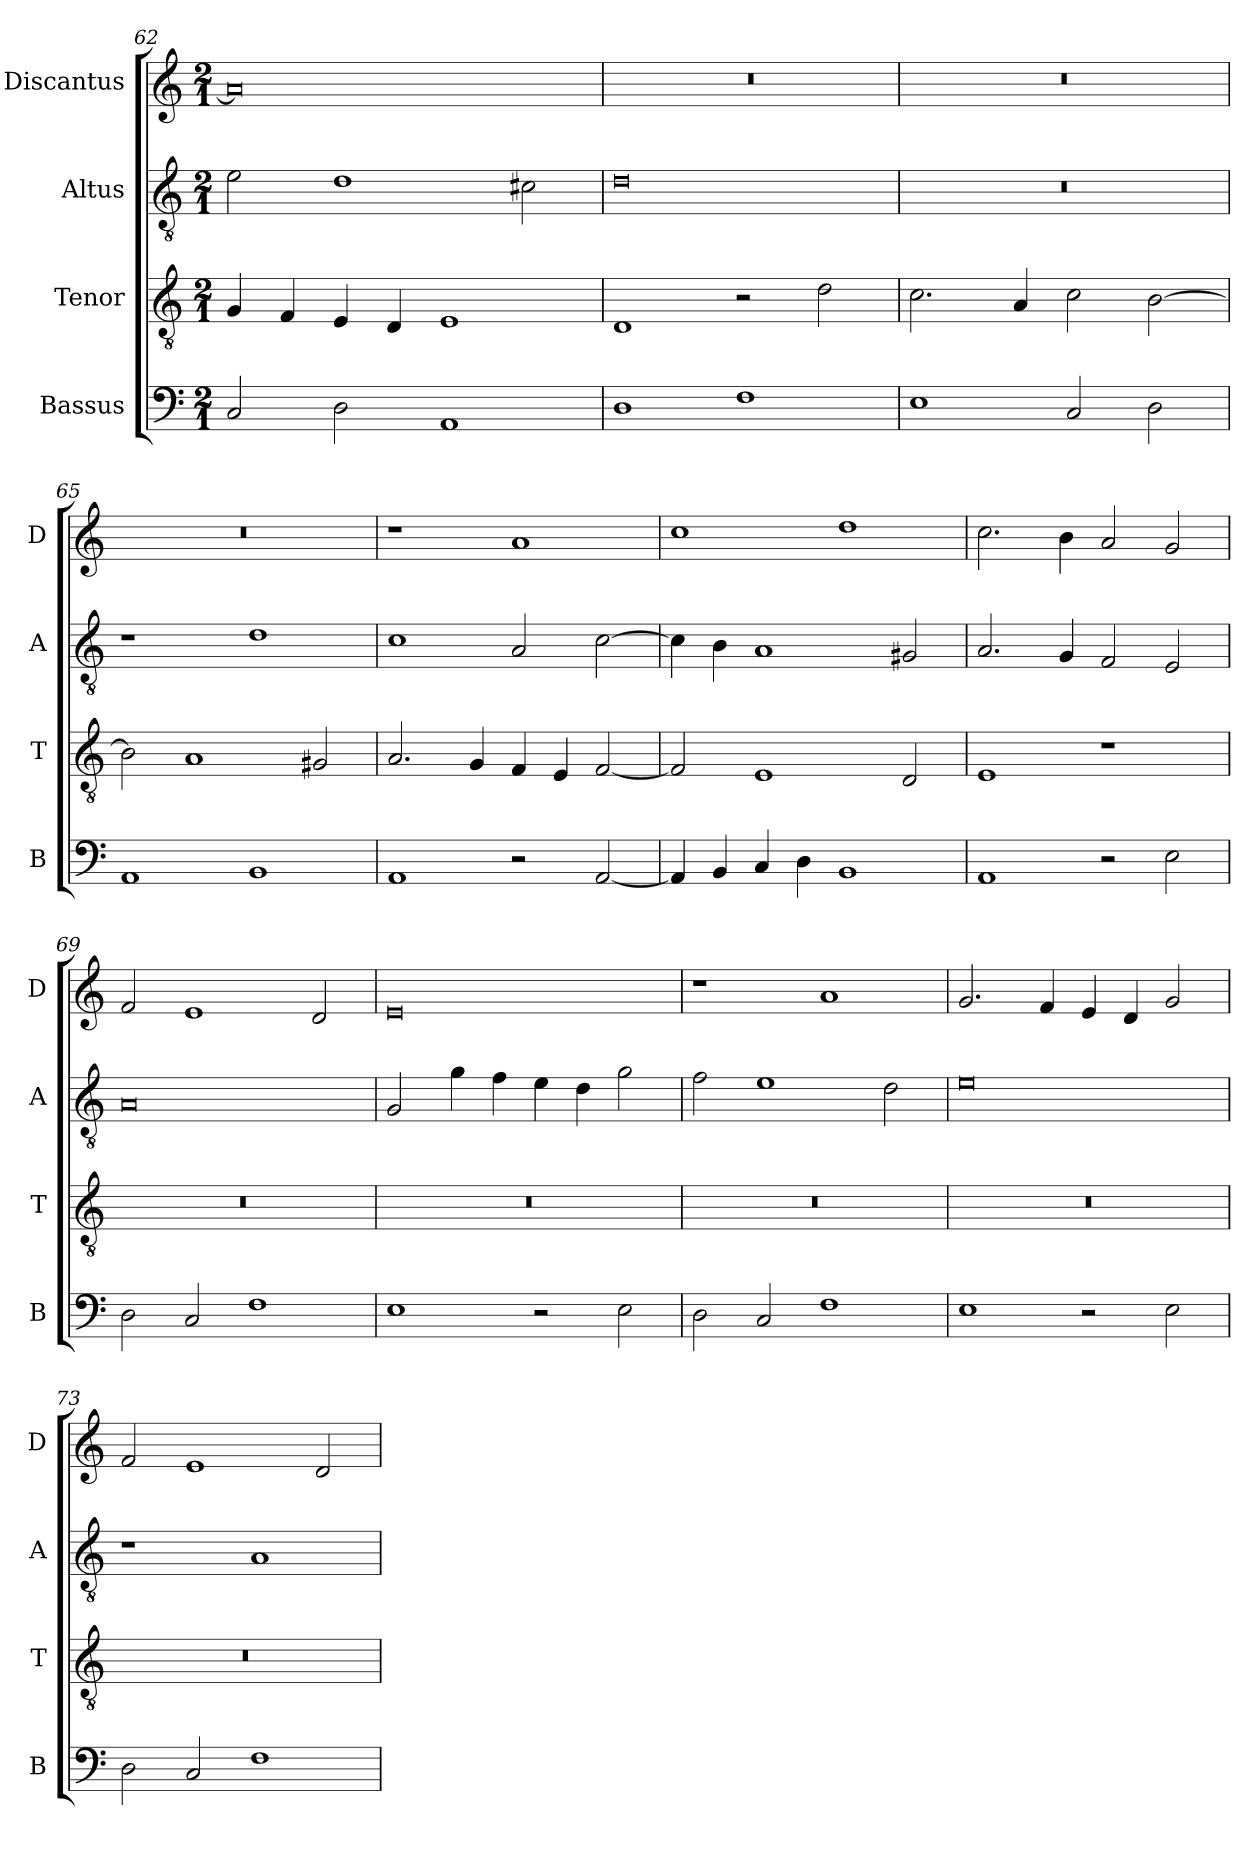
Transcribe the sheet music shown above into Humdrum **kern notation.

**kern	**kern	**kern	**kern
*part4	*part3	*part2	*part1
*staff4	*staff3	*staff2	*staff1
*I"Bassus	*I"Tenor	*I"Altus	*I"Discantus
*I'B	*I'T	*I'A	*I'D
*clefF4	*clefGv2	*clefGv2	*clefG2
*k[]	*k[]	*k[]	*k[]
*a:	*a:	*a:	*a:
*M2/1	*M2/1	*M2/1	*M2/1
=62	=62	=62	=62
2C	4G	2e	0a]
.	4F	.	.
2D	4E	1d	.
.	4D	.	.
1AA	1E	.	.
.	.	2c#X	.
=63	=63	=63	=63
1D	1D	0d	0r
1F	2r	.	.
.	2d	.	.
=64	=64	=64	=64
1E	2.c	0r	0r
.	4A	.	.
2C	2c	.	.
2D	[2B	.	.
=65	=65	=65	=65
1AA	2B]	1r	0r
.	1A	.	.
1BB	.	1d	.
.	2G#X	.	.
=66	=66	=66	=66
1AA	2.A	1c	1r
.	4G	.	.
2r	4F	2A	1a
.	4E	.	.
[2AA	[2F	[2c	.
=67	=67	=67	=67
4AA]	2F]	4c]	1cc
4BB	.	4B	.
4C	1E	1A	.
4D	.	.	.
1BB	.	.	1dd
.	2D	2G#X	.
=68	=68	=68	=68
1AA	1E	2.A	2.cc
.	.	4G	4b
2r	1r	2F	2a
2E	.	2E	2g
=69	=69	=69	=69
2D	0r	0A	2f
2C	.	.	1e
1F	.	.	.
.	.	.	2d
=70	=70	=70	=70
1E	0r	2G	0e
.	.	4g	.
.	.	4f	.
2r	.	4e	.
.	.	4d	.
2E	.	2g	.
=71	=71	=71	=71
2D	0r	2f	1r
2C	.	1e	.
1F	.	.	1a
.	.	2d	.
=72	=72	=72	=72
1E	0r	0e	2.g
.	.	.	4f
2r	.	.	4e
.	.	.	4d
2E	.	.	2g
=73	=73	=73	=73
2D	0r	1r	2f
2C	.	.	1e
1F	.	1A	.
.	.	.	2d
=	=	=	=
*-	*-	*-	*-
